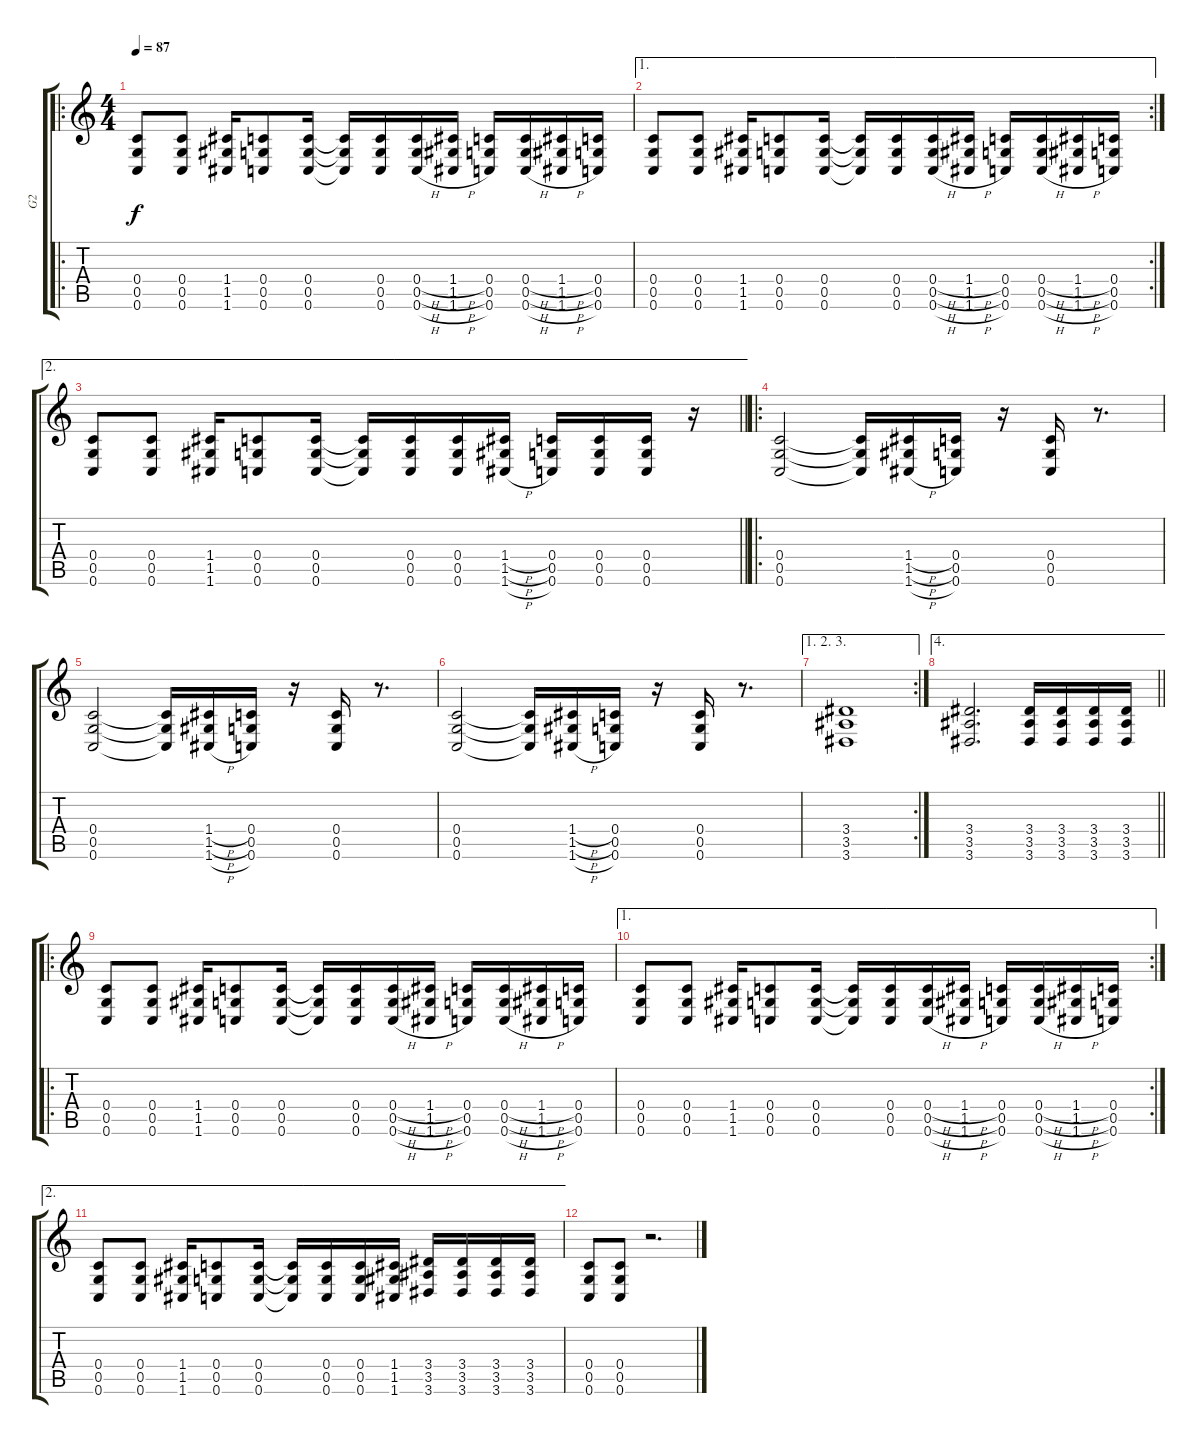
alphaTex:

\track ("G2" "G2") {instrument distortionguitar}
\staff {score tabs}
\tuning (D4 A3 F3 C3 G2 C2) {hide}
\ro
\ts (4 4)
\tempo 87
\clef g2
\ks c
(0.4 0.5 0.6).8{dy f} (0.4 0.5 0.6).8 (1.4 1.5 1.6).16 (0.4 0.5 0.6).8 (0.4 0.5 0.6).16 (0.4{t} 0.5{t} 0.6{t}).16 (0.4 0.5 0.6).16 (0.4{h} 0.5{h} 0.6{h}).16 (1.4{h} 1.5{h} 1.6{h}).16 (0.4 0.5 0.6).16 (0.4{h} 0.5{h} 0.6{h}).16 (1.4{h} 1.5{h} 1.6{h}).16 (0.4 0.5 0.6).16 |
\ae 1
\rc 2
(0.4 0.5 0.6).8 (0.4 0.5 0.6).8 (1.4 1.5 1.6).16 (0.4 0.5 0.6).8 (0.4 0.5 0.6).16 (0.4{t} 0.5{t} 0.6{t}).16 (0.4 0.5 0.6).16 (0.4{h} 0.5{h} 0.6{h}).16 (1.4{h} 1.5{h} 1.6{h}).16 (0.4 0.5 0.6).16 (0.4{h} 0.5{h} 0.6{h}).16 (1.4{h} 1.5{h} 1.6{h}).16 (0.4 0.5 0.6).16 |
\ae 2
\barLineRight lightlight
(0.4 0.5 0.6).8 (0.4 0.5 0.6).8 (1.4 1.5 1.6).16 (0.4 0.5 0.6).8 (0.4 0.5 0.6).16 (0.4{t} 0.5{t} 0.6{t}).16 (0.4 0.5 0.6).16 (0.4 0.5 0.6).16 (1.4{h} 1.5{h} 1.6{h}).16 (0.4 0.5 0.6).16 (0.4 0.5 0.6).16 (0.4 0.5 0.6).16 r.16 |
\ro
(0.4 0.5 0.6).2 (0.4{t} 0.5{t} 0.6{t}).16 (1.4{h} 1.5{h} 1.6{h}).16 (0.4 0.5 0.6).16 r.16 (0.4 0.5 0.6).16 r.8{d} |
(0.4 0.5 0.6).2 (0.4{t} 0.5{t} 0.6{t}).16 (1.4{h} 1.5{h} 1.6{h}).16 (0.4 0.5 0.6).16 r.16 (0.4 0.5 0.6).16 r.8{d} |
(0.4 0.5 0.6).2 (0.4{t} 0.5{t} 0.6{t}).16 (1.4{h} 1.5{h} 1.6{h}).16 (0.4 0.5 0.6).16 r.16 (0.4 0.5 0.6).16 r.8{d} |
\ae (1 2 3)
\rc 2
(3.4 3.5 3.6).1 |
\ae 4
\barLineRight lightlight
(3.4 3.5 3.6).2{d} (3.4 3.5 3.6).16 (3.4 3.5 3.6).16 (3.4 3.5 3.6).16 (3.4 3.5 3.6).16 |
\ro
(0.4 0.5 0.6).8 (0.4 0.5 0.6).8 (1.4 1.5 1.6).16 (0.4 0.5 0.6).8 (0.4 0.5 0.6).16 (0.4{t} 0.5{t} 0.6{t}).16 (0.4 0.5 0.6).16 (0.4{h} 0.5{h} 0.6{h}).16 (1.4{h} 1.5{h} 1.6{h}).16 (0.4 0.5 0.6).16 (0.4{h} 0.5{h} 0.6{h}).16 (1.4{h} 1.5{h} 1.6{h}).16 (0.4 0.5 0.6).16 |
\ae 1
\rc 2
(0.4 0.5 0.6).8 (0.4 0.5 0.6).8 (1.4 1.5 1.6).16 (0.4 0.5 0.6).8 (0.4 0.5 0.6).16 (0.4{t} 0.5{t} 0.6{t}).16 (0.4 0.5 0.6).16 (0.4{h} 0.5{h} 0.6{h}).16 (1.4{h} 1.5{h} 1.6{h}).16 (0.4 0.5 0.6).16 (0.4{h} 0.5{h} 0.6{h}).16 (1.4{h} 1.5{h} 1.6{h}).16 (0.4 0.5 0.6).16 |
\ae 2
(0.4 0.5 0.6).8 (0.4 0.5 0.6).8 (1.4 1.5 1.6).16 (0.4 0.5 0.6).8 (0.4 0.5 0.6).16 (0.4{t} 0.5{t} 0.6{t}).16 (0.4 0.5 0.6).16 (0.4 0.5 0.6).16 (1.4 1.5 1.6).16 (3.4 3.5 3.6).16 (3.4 3.5 3.6).16 (3.4 3.5 3.6).16 (3.4 3.5 3.6).16 |
(0.4 0.5 0.6).8 (0.4 0.5 0.6).8 r.2{d}
